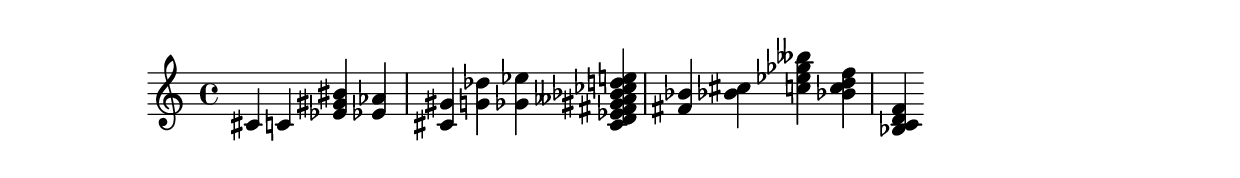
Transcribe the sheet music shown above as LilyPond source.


\version "2.1.22"

\header {

    texidoc ="Accidentals are placed as closely as possible.
Accidentals in corresponding octaves are aligned.
The top accidental should be nearest to the chord. The
flats in a sixth should be staggered.  "
    
}


\score { \notes \context Voice \relative c' {
    cis4
    c4
 \transpose c c' {    
  <bis es gis>4
  <es! as!>
  <gis! cis!>
  <g! des'>
  <ges! es'!>
}    
    <cis d es fis gis ases bes ces d e! >4
    <bes'! fis!>     
    <bes! cis!>
    <c! es ges beses>
    <bes! c d f >    
    <bes,! c d f >
}
\paper { raggedright = ##t}
     }


